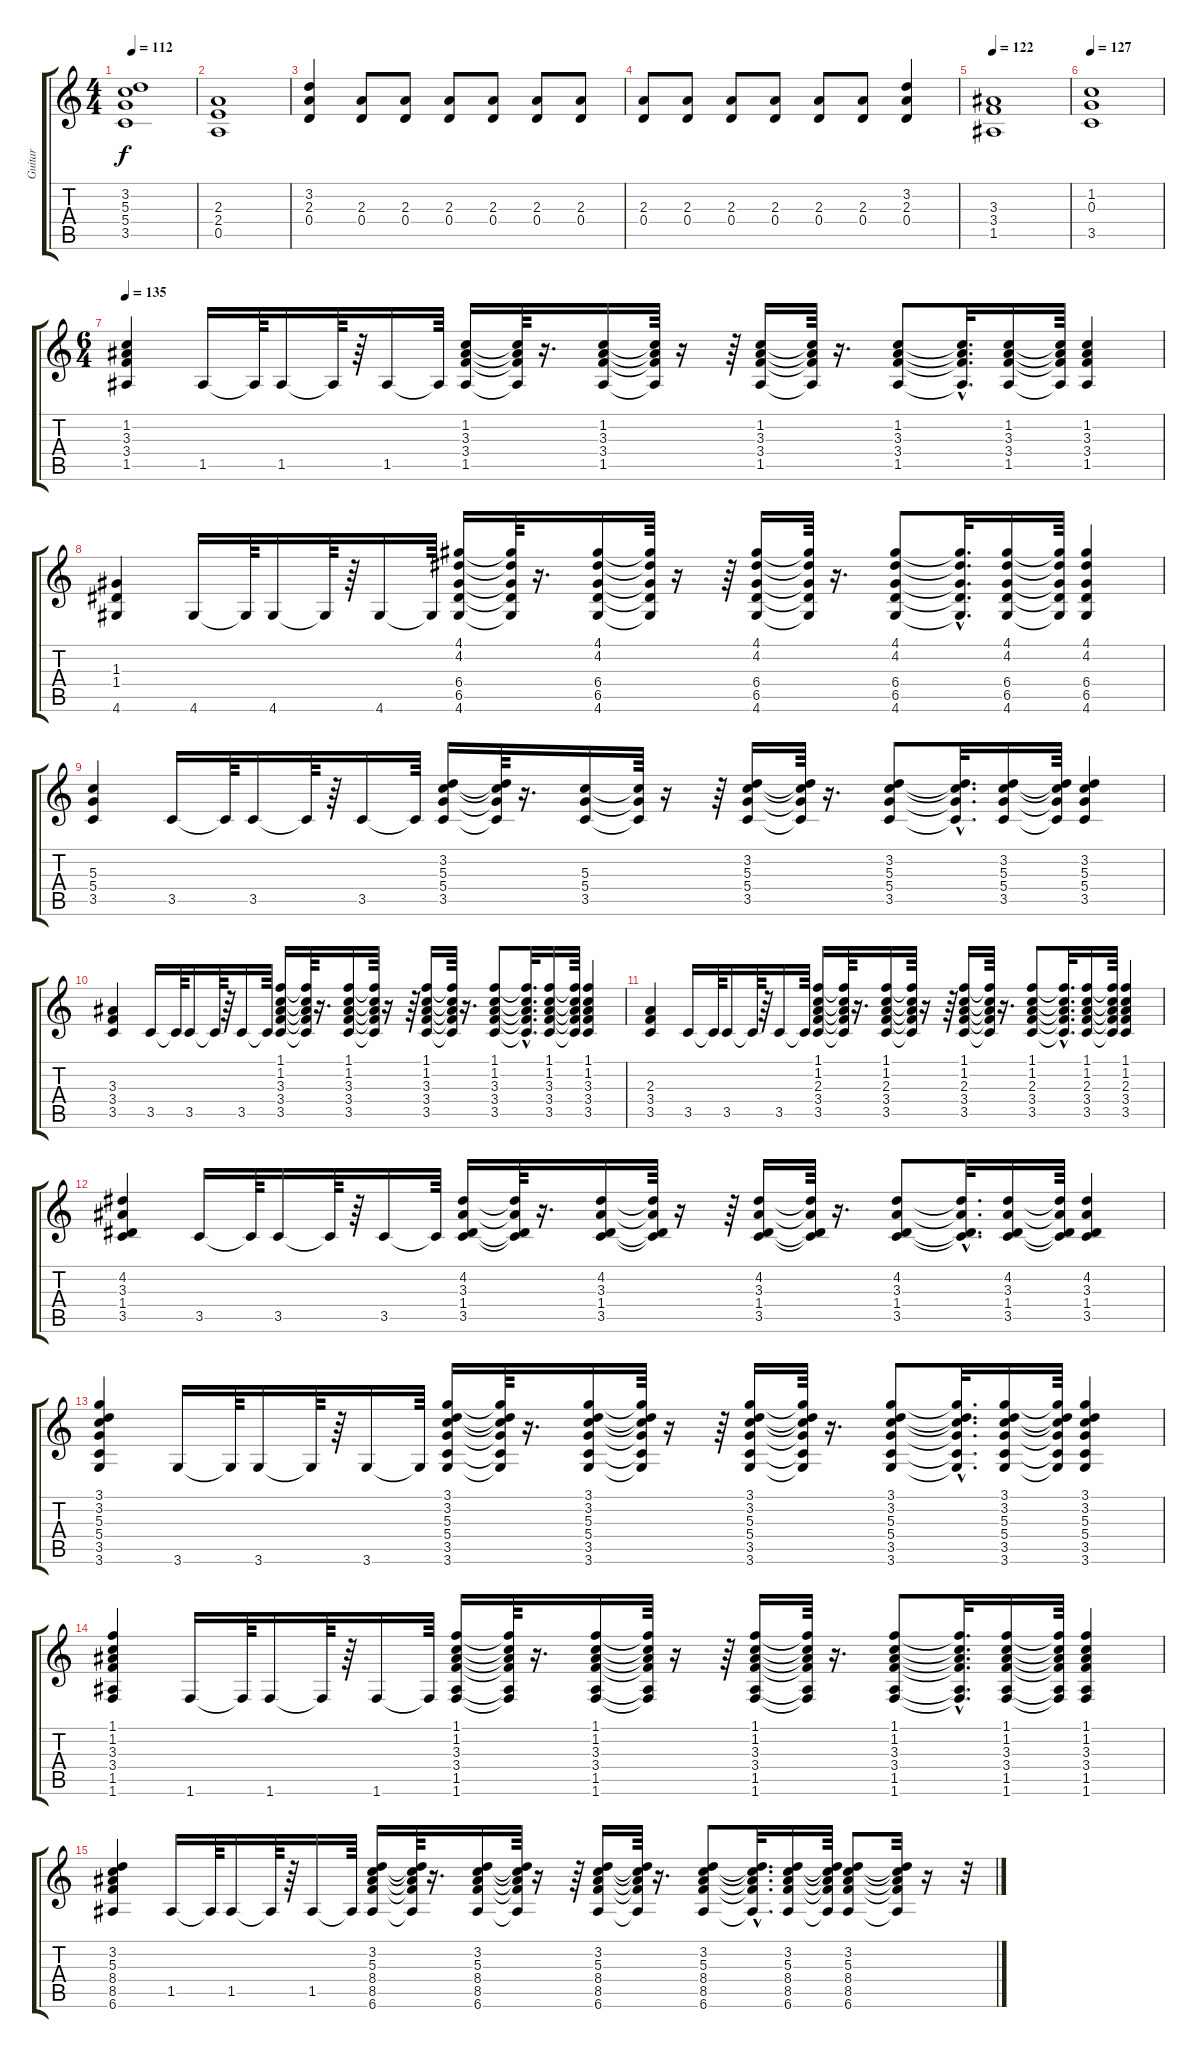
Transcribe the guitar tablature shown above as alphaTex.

\track ("Guitar" "Guitar") {instrument distortionguitar}
\staff {score tabs}
\tuning (E4 B3 G3 D3 A2 E2) {hide}
\ts (4 4)
\tempo 112
\clef g2
\ks c
(3.2 5.3 5.4 3.5).1{dy f} |
(2.3 2.4 0.5).1 |
(3.2 2.3 0.4).4 (2.3 0.4).8 (2.3 0.4).8 (2.3 0.4).8 (2.3 0.4).8 (2.3 0.4).8 (2.3 0.4).8 |
(2.3 0.4).8 (2.3 0.4).8 (2.3 0.4).8 (2.3 0.4).8 (2.3 0.4).8 (2.3 0.4).8 (3.2 2.3 0.4).4 |
\tempo 122
(3.3 3.4 1.5).1 |
\tempo 127
(1.2 0.3 3.5).1 |
\ts (6 4)
\tempo 135
(1.2 3.3 3.4 1.5).4 1.5.16 1.5{t}.64 1.5.16 1.5{t}.64 r.64 1.5.16 1.5{t}.64 (1.2 3.3 3.4 1.5).16 (1.2{t} 3.3{t} 3.4{t} 1.5{t}).64 r.16{d} (1.2 3.3 3.4 1.5).16 (1.2{t} 3.3{t} 3.4{t} 1.5{t}).64 r.16 r.64 (1.2 3.3 3.4 1.5).16 (1.2{t} 3.3{t} 3.4{t} 1.5{t}).64 r.16{d} (1.2 3.3 3.4 1.5).8 (1.2{hac t} 3.3{hac t} 3.4{hac t} 1.5{hac t}).32{d} (1.2 3.3 3.4 1.5).16 (1.2{t} 3.3{t} 3.4{t} 1.5{t}).64 (1.2 3.3 3.4 1.5).4 |
(1.3 1.4 4.6).4 4.6.16 4.6{t}.64 4.6.16 4.6{t}.64 r.64 4.6.16 4.6{t}.64 (4.1 4.2 6.4 6.5 4.6).16 (4.1{t} 4.2{t} 6.4{t} 6.5{t} 4.6{t}).64 r.16{d} (4.1 4.2 6.4 6.5 4.6).16 (4.1{t} 4.2{t} 6.4{t} 6.5{t} 4.6{t}).64 r.16 r.64 (4.1 4.2 6.4 6.5 4.6).16 (4.1{t} 4.2{t} 6.4{t} 6.5{t} 4.6{t}).64 r.16{d} (4.1 4.2 6.4 6.5 4.6).8 (4.1{t} 4.2{hac t} 6.4{hac t} 6.5{hac t} 4.6{hac t}).32{d} (4.1 4.2 6.4 6.5 4.6).16 (4.1{t} 4.2{t} 6.4{t} 6.5{t} 4.6{t}).64 (4.1 4.2 6.4 6.5 4.6).4 |
(5.3 5.4 3.5).4 3.5.16 3.5{t}.64 3.5.16 3.5{t}.64 r.64 3.5.16 3.5{t}.64 (3.2 5.3 5.4 3.5).16 (3.2{t} 5.3{t} 5.4{t} 3.5{t}).64 r.16{d} (5.3 5.4 3.5).16 (5.3{t} 5.4{t} 3.5{t}).64 r.16 r.64 (3.2 5.3 5.4 3.5).16 (3.2{t} 5.3{t} 5.4{t} 3.5{t}).64 r.16{d} (3.2 5.3 5.4 3.5).8 (3.2{hac t} 5.3{hac t} 5.4{hac t} 3.5{hac t}).32{d} (3.2 5.3 5.4 3.5).16 (3.2{t} 5.3{t} 5.4{t} 3.5{t}).64 (3.2 5.3 5.4 3.5).4 |
(3.3 3.4 3.5).4 3.5.16 3.5{t}.64 3.5.16 3.5{t}.64 r.64 3.5.16 3.5{t}.64 (1.1 1.2 3.3 3.4 3.5).16 (1.1{t} 1.2{t} 3.3{t} 3.4{t} 3.5{t}).64 r.16{d} (1.1 1.2 3.3 3.4 3.5).16 (1.1{t} 1.2{t} 3.3{t} 3.4{t} 3.5{t}).64 r.16 r.64 (1.1 1.2 3.3 3.4 3.5).16 (1.1{t} 1.2{t} 3.3{t} 3.4{t} 3.5{t}).64 r.16{d} (1.1 1.2 3.3 3.4 3.5).8 (1.1{t} 1.2{hac t} 3.3{hac t} 3.4{hac t} 3.5{hac t}).32{d} (1.1 1.2 3.3 3.4 3.5).16 (1.1{t} 1.2{t} 3.3{t} 3.4{t} 3.5{t}).64 (1.1 1.2 3.3 3.4 3.5).4 |
(2.3 3.4 3.5).4 3.5.16 3.5{t}.64 3.5.16 3.5{t}.64 r.64 3.5.16 3.5{t}.64 (1.1 1.2 2.3 3.4 3.5).16 (1.1{t} 1.2{t} 2.3{t} 3.4{t} 3.5{t}).64 r.16{d} (1.1 1.2 2.3 3.4 3.5).16 (1.1{t} 1.2{t} 2.3{t} 3.4{t} 3.5{t}).64 r.16 r.64 (1.1 1.2 2.3 3.4 3.5).16 (1.1{t} 1.2{t} 2.3{t} 3.4{t} 3.5{t}).64 r.16{d} (1.1 1.2 2.3 3.4 3.5).8 (1.1{t} 1.2{hac t} 2.3{hac t} 3.4{hac t} 3.5{hac t}).32{d} (1.1 1.2 2.3 3.4 3.5).16 (1.1{t} 1.2{t} 2.3{t} 3.4{t} 3.5{t}).64 (1.1 1.2 2.3 3.4 3.5).4 |
(4.2 3.3 1.4 3.5).4 3.5.16 3.5{t}.64 3.5.16 3.5{t}.64 r.64 3.5.16 3.5{t}.64 (4.2 3.3 1.4 3.5).16 (4.2{t} 3.3{t} 1.4{t} 3.5{t}).64 r.16{d} (4.2 3.3 1.4 3.5).16 (4.2{t} 3.3{t} 1.4{t} 3.5{t}).64 r.16 r.64 (4.2 3.3 1.4 3.5).16 (4.2{t} 3.3{t} 1.4{t} 3.5{t}).64 r.16{d} (4.2 3.3 1.4 3.5).8 (4.2{t} 3.3{hac t} 1.4{hac t} 3.5{hac t}).32{d} (4.2 3.3 1.4 3.5).16 (4.2{t} 3.3{t} 1.4{t} 3.5{t}).64 (4.2 3.3 1.4 3.5).4 |
(3.1 3.2 5.3 5.4 3.5 3.6).4 3.6.16 3.6{t}.64 3.6.16 3.6{t}.64 r.64 3.6.16 3.6{t}.64 (3.1 3.2 5.3 5.4 3.5 3.6).16 (3.1{t} 3.2{t} 5.3{t} 5.4{t} 3.5{t} 3.6{t}).64 r.16{d} (3.1 3.2 5.3 5.4 3.5 3.6).16 (3.1{t} 3.2{t} 5.3{t} 5.4{t} 3.5{t} 3.6{t}).64 r.16 r.64 (3.1 3.2 5.3 5.4 3.5 3.6).16 (3.1{t} 3.2{t} 5.3{t} 5.4{t} 3.5{t} 3.6{t}).64 r.16{d} (3.1 3.2 5.3 5.4 3.5 3.6).8 (3.1{hac t} 3.2{hac t} 5.3{hac t} 5.4{hac t} 3.5{hac t} 3.6{hac t}).32{d} (3.1 3.2 5.3 5.4 3.5 3.6).16 (3.1{t} 3.2{t} 5.3{t} 5.4{t} 3.5{t} 3.6{t}).64 (3.1 3.2 5.3 5.4 3.5 3.6).4 |
(1.1 1.2 3.3 3.4 1.5 1.6).4 1.6.16 1.6{t}.64 1.6.16 1.6{t}.64 r.64 1.6.16 1.6{t}.64 (1.1 1.2 3.3 3.4 1.5 1.6).16 (1.1{t} 1.2{t} 3.3{t} 3.4{t} 1.5{t} 1.6{t}).64 r.16{d} (1.1 1.2 3.3 3.4 1.5 1.6).16 (1.1{t} 1.2{t} 3.3{t} 3.4{t} 1.5{t} 1.6{t}).64 r.16 r.64 (1.1 1.2 3.3 3.4 1.5 1.6).16 (1.1{t} 1.2{t} 3.3{t} 3.4{t} 1.5{t} 1.6{t}).64 r.16{d} (1.1 1.2 3.3 3.4 1.5 1.6).8 (1.1{hac t} 1.2{hac t} 3.3{hac t} 3.4{hac t} 1.5{hac t} 1.6{hac t}).32{d} (1.1 1.2 3.3 3.4 1.5 1.6).16 (1.1{t} 1.2{t} 3.3{t} 3.4{t} 1.5{t} 1.6{t}).64 (1.1 1.2 3.3 3.4 1.5 1.6).4 |
(3.2 5.3 8.4 8.5 6.6).4 1.5.16 1.5{t}.64 1.5.16 1.5{t}.64 r.64 1.5.16 1.5{t}.64 (3.2 5.3 8.4 8.5 6.6).16 (3.2{t} 5.3{t} 8.4{t} 8.5{t} 6.6{t}).64 r.16{d} (3.2 5.3 8.4 8.5 6.6).16 (3.2{t} 5.3{t} 8.4{t} 8.5{t} 6.6{t}).64 r.16 r.64 (3.2 5.3 8.4 8.5 6.6).16 (3.2{t} 5.3{t} 8.4{t} 8.5{t} 6.6{t}).64 r.16{d} (3.2 5.3 8.4 8.5 6.6).8 (3.2{hac t} 5.3{hac t} 8.4{hac t} 8.5{hac t} 6.6{hac t}).32{d} (3.2 5.3 8.4 8.5 6.6).16 (3.2{t} 5.3{t} 8.4{t} 8.5{t} 6.6{t}).64 (3.2 5.3 8.4 8.5 6.6).8 (3.2{t} 5.3{t} 8.4{t} 8.5{t} 6.6{t}).32 r.16 r.32
